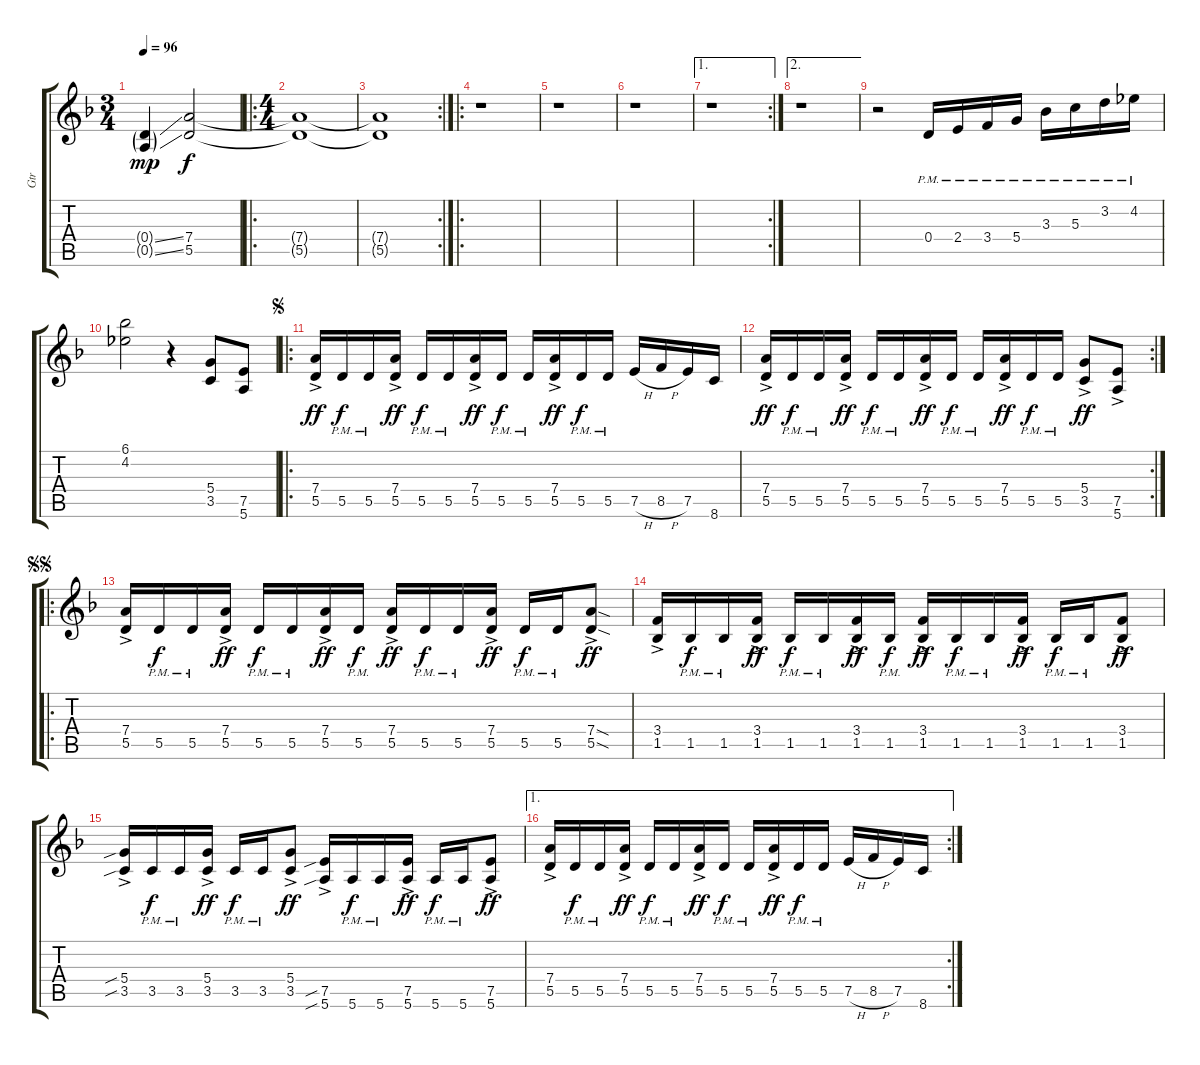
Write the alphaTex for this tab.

\track ("Gtr" "Gtr") {instrument overdrivenguitar}
\staff {score tabs}
\tuning (E4 B3 G3 D3 A2 E2) {hide}
\ts (3 4)
\tempo 96
\clef g2
\ks f
(0.4{ss g} 0.5{ss g}).4{dy mp instrument overdrivenguitar} (7.4 5.5).2{dy f} |
\ro
\ts (4 4)
(7.4{t} 5.5{t}).1 |
\rc 2
(7.4{t} 5.5{t}).1 |
\ro
r.1 |
r.1 |
r.1 |
\ae 1
\rc 2
r.1 |
\ae 2
r.1 |
r.2 0.4{pm}.16 2.4{pm}.16 3.4{pm}.16 5.4{pm}.16 3.3{pm}.16 5.3{pm}.16 3.2{pm}.16 4.2{pm}.16 |
(6.1 4.2).2 r.4 (5.4 3.5).8 (7.5 5.6).8 |
\ro
\jump segno
(7.4{ac} 5.5{ac}).16{dy ff} 5.5{pm}.16{dy f} 5.5{pm}.16 (7.4{ac} 5.5{ac}).16{dy ff} 5.5{pm}.16{dy f} 5.5{pm}.16 (7.4{ac} 5.5{ac}).16{dy ff} 5.5{pm}.16{dy f} 5.5{pm}.16 (7.4{ac} 5.5{ac}).16{dy ff} 5.5{pm}.16{dy f} 5.5{pm}.16 7.5{h}.16 8.5{h}.16 7.5.16 8.6.16 |
\rc 2
(7.4{ac} 5.5{ac}).16{dy ff} 5.5{pm}.16{dy f} 5.5{pm}.16 (7.4{ac} 5.5{ac}).16{dy ff} 5.5{pm}.16{dy f} 5.5{pm}.16 (7.4{ac} 5.5{ac}).16{dy ff} 5.5{pm}.16{dy f} 5.5{pm}.16 (7.4{ac} 5.5{ac}).16{dy ff} 5.5{pm}.16{dy f} 5.5{pm}.16 (5.4{ac} 3.5{ac}).8{dy ff} (7.5{ac} 5.6{ac}).8 |
\ro
\jump segnosegno
(7.4{ac} 5.5{ac}).16 5.5{pm}.16{dy f} 5.5{pm}.16 (7.4{ac} 5.5{ac}).16{dy ff} 5.5{pm}.16{dy f} 5.5{pm}.16 (7.4{ac} 5.5{ac}).16{dy ff} 5.5{pm}.16{dy f} (7.4{ac} 5.5{ac}).16{dy ff} 5.5{pm}.16{dy f} 5.5{pm}.16 (7.4{ac} 5.5{ac}).16{dy ff} 5.5{pm}.16{dy f} 5.5{pm}.16 (7.4{sod ac} 5.5{sod ac}).8{dy ff} |
(3.4{ac} 1.5{ac}).16 1.5{pm}.16{dy f} 1.5{pm}.16 (3.4{ac} 1.5{ac}).16{dy ff} 1.5{pm}.16{dy f} 1.5{pm}.16 (3.4{ac} 1.5{ac}).16{dy ff} 1.5{pm}.16{dy f} (3.4{ac} 1.5{ac}).16{dy ff} 1.5{pm}.16{dy f} 1.5{pm}.16 (3.4{ac} 1.5{ac}).16{dy ff} 1.5{pm}.16{dy f} 1.5{pm}.16 (3.4{ac} 1.5{ac}).8{dy ff} |
(5.4{sib ac} 3.5{sib ac}).16 3.5{pm}.16{dy f} 3.5{pm}.16 (5.4{ac} 3.5{ac}).16{dy ff} 3.5{pm}.16{dy f} 3.5{pm}.16 (5.4{ac} 3.5{ac}).8{dy ff} (7.5{sib ac} 5.6{sib ac}).16 5.6{pm}.16{dy f} 5.6{pm}.16 (7.5{ac} 5.6{ac}).16{dy ff} 5.6{pm}.16{dy f} 5.6{pm}.16 (7.5{ac} 5.6{ac}).8{dy ff} |
\ae 1
\rc 2
(7.4{ac} 5.5{ac}).16 5.5{pm}.16{dy f} 5.5{pm}.16 (7.4{ac} 5.5{ac}).16{dy ff} 5.5{pm}.16{dy f} 5.5{pm}.16 (7.4{ac} 5.5{ac}).16{dy ff} 5.5{pm}.16{dy f} 5.5{pm}.16 (7.4{ac} 5.5{ac}).16{dy ff} 5.5{pm}.16{dy f} 5.5{pm}.16 7.5{h}.16 8.5{h}.16 7.5.16 8.6.16
